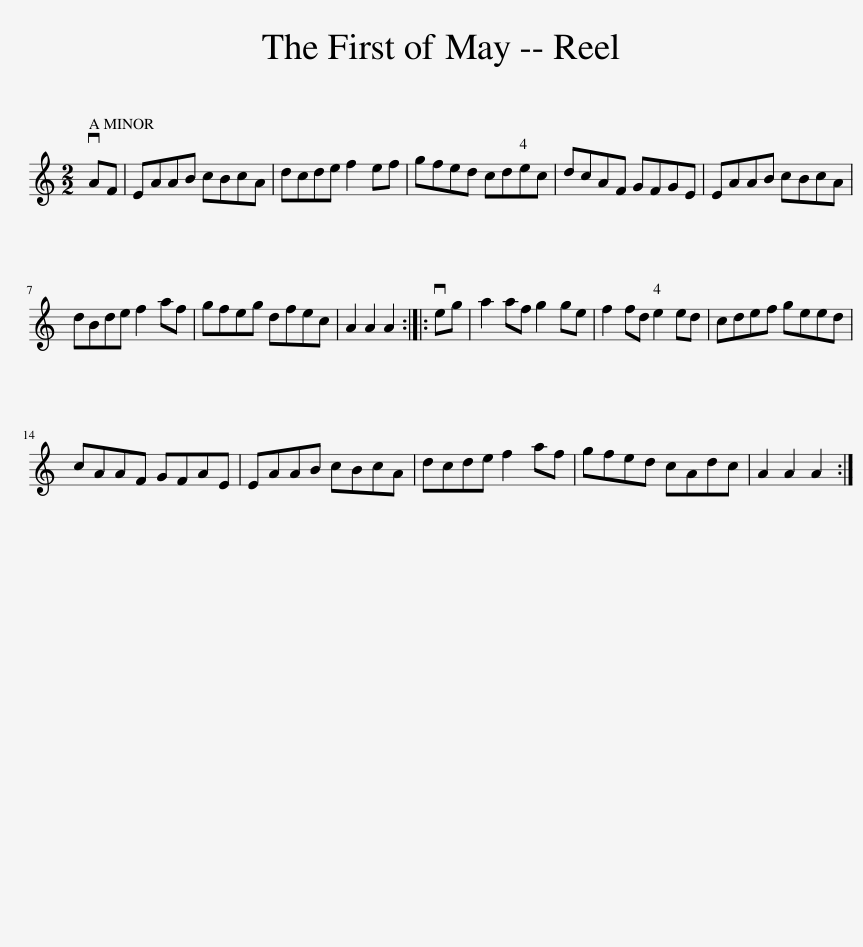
X:1
L:1/8
M:2/2
I:linebreak $
K:C
V:1 treble
V:1
 vAF | EAAB cBcA | dcde f2 ef | gfed cdec | dcAF GFGE | %5
 EAAB cBcA |$ dBde f2 af | gfeg dfec | A2 A2 A2 :: veg | %10
 a2 af g2 ge | f2 fd e2 ed | cdef geed |$ cAAF GFAE | EAAB cBcA | %15
 dcde f2 af | gfed cAdc | A2 A2 A2 :| %18
